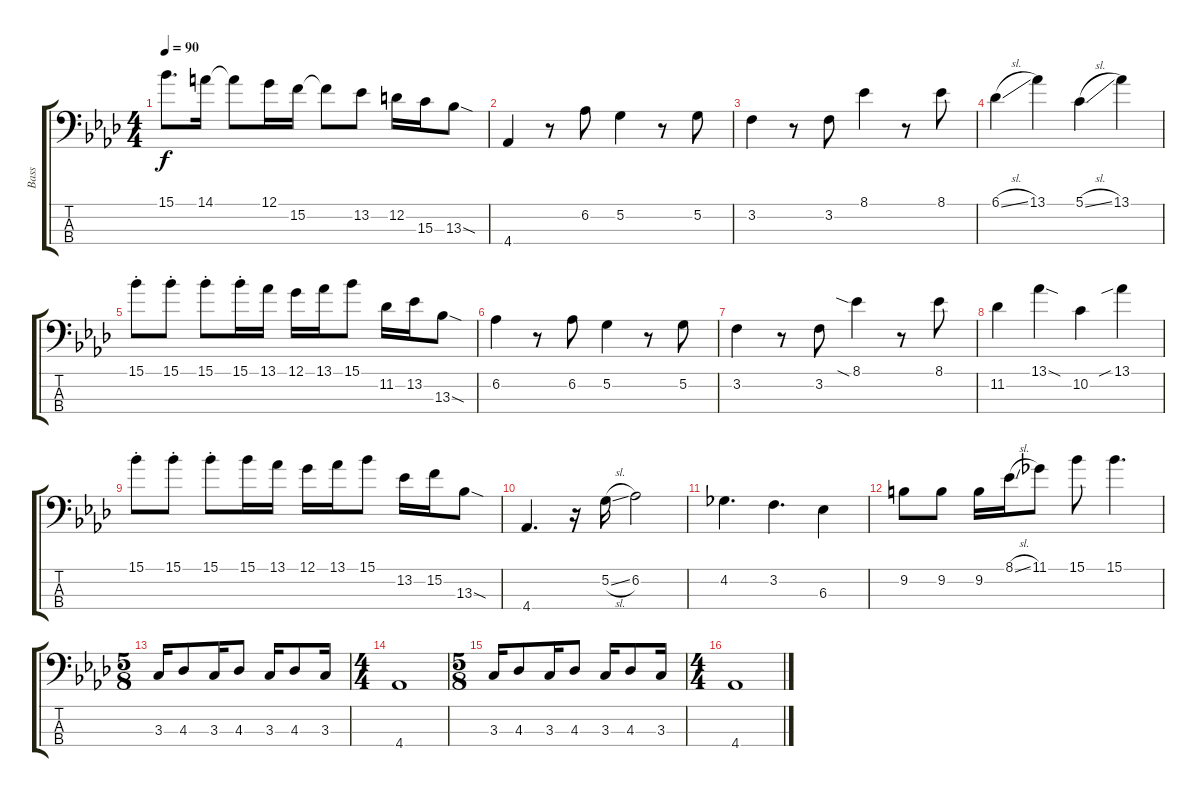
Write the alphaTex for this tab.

\track ("Bass" "Bass") {instrument electricbassfinger}
\staff {score tabs}
\tuning (G2 D2 A1 E1) {hide}
\ts (4 4)
\tempo 90
\clef f4
\ks ab
15.1.8{d dy f} 14.1.16 14.1{t}.8 12.1.16 15.2.16 15.2{t}.8 13.2.8 12.2.16 15.3.16 13.3{sod}.8 |
4.4.4 r.8 6.2.8 5.2.4 r.8 5.2.8 |
3.2.4 r.8 3.2.8 8.1.4 r.8 8.1.8 |
6.1{sl}.4 13.1.4 5.1{sl}.4 13.1.4 |
15.1{st}.8 15.1{st}.8 15.1{st}.8 15.1{st}.16 13.1.16 12.1.16 13.1.16 15.1.8 11.2.16 13.2.16 13.3{sod}.8 |
6.2.4 r.8 6.2.8 5.2.4 r.8 5.2.8 |
3.2.4 r.8 3.2.8 8.1{sia}.4 r.8 8.1.8 |
11.2.4 13.1{sod}.4 10.2.4 13.1{sib}.4 |
15.1{st}.8 15.1{st}.8 15.1{st}.8 15.1.16 13.1.16 12.1.16 13.1.16 15.1.8 13.2.16 15.2.16 13.3{sod}.8 |
4.4.4{d} r.16 5.2{sl}.16 6.2.2 |
4.2.4{d} 3.2.4{d} 6.3.4 |
9.2.8 9.2.8 9.2.16 8.1{sl}.16 11.1.8 15.1.8 15.1.4{d} |
\ts (5 8)
3.3.16{instrument electricbassfinger} 4.3.8 3.3.16 4.3.8 3.3.16 4.3.8 3.3.16 |
\ts (4 4)
4.4.1 |
\ts (5 8)
3.3.16 4.3.8 3.3.16 4.3.8 3.3.16 4.3.8 3.3.16 |
\ts (4 4)
4.4.1
